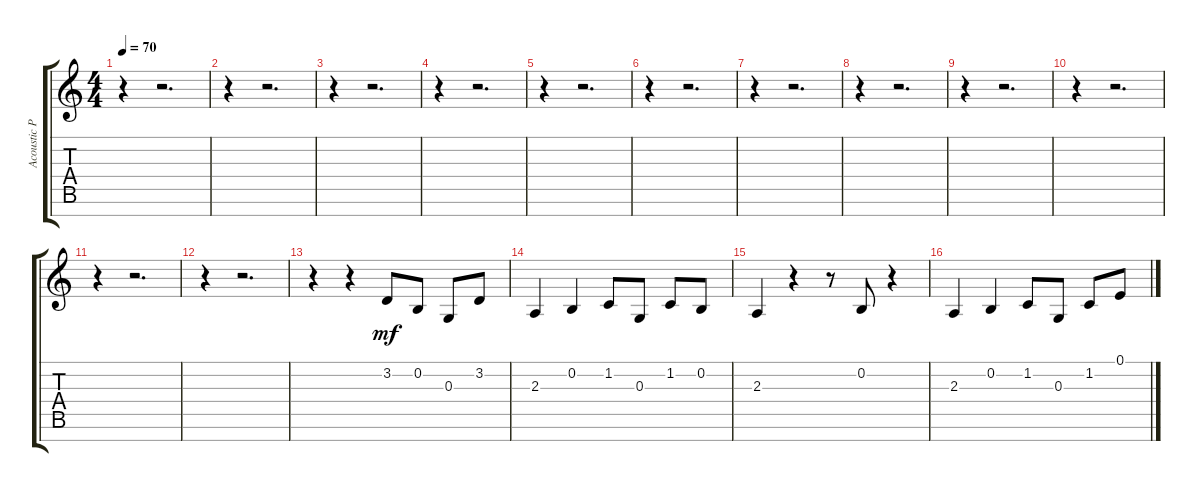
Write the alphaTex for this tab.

\track ("Acoustic Piano (Staff 2)" "Acoustic P") {instrument acousticgrandpiano}
\staff {score tabs}
\tuning (E4 B3 G3 D3 A2 E2 B1) {hide}
\ts (4 4)
\tempo 70
\clef g2
\ks c
r.4{dy mf} r.2{d} |
r.4 r.2{d} |
r.4 r.2{d} |
r.4 r.2{d} |
r.4 r.2{d} |
r.4 r.2{d} |
r.4 r.2{d} |
r.4 r.2{d} |
r.4 r.2{d} |
r.4 r.2{d} |
r.4 r.2{d} |
r.4 r.2{d} |
r.4 r.4 3.2.8 0.2.8 0.3.8 3.2.8 |
2.3.4 0.2.4 1.2.8 0.3.8 1.2.8 0.2.8 |
2.3.4 r.4 r.8 0.2.8 r.4 |
2.3.4 0.2.4 1.2.8 0.3.8 1.2.8 0.1.8
